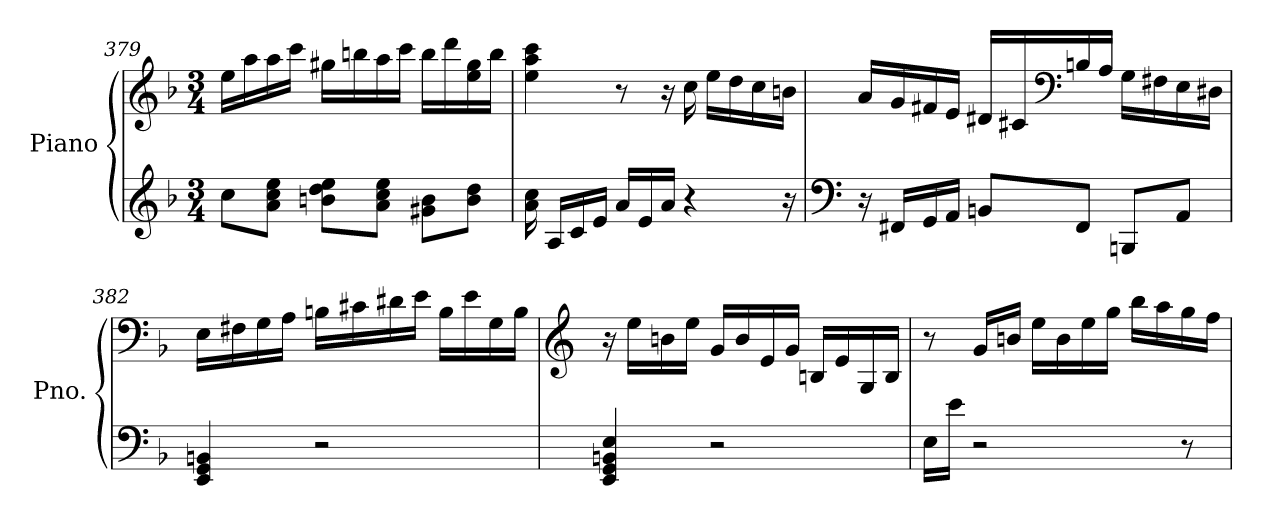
**kern	**kern
*part1	*part1
*staff2	*staff1
*I"Piano	*
*I'Pno.	*
*clefG2	*clefG2
*k[b-]	*k[b-]
*M3/4	*M3/4
=379	=379
8cc\L	16ee\LL
.	16aa\
8a\ 8cc\ 8ee\J	16aa\
.	16ccc\JJ
8bn\ 8dd\ 8ee\L	16gg#X\LL
.	16bbn\
8a\ 8cc\ 8ee\J	16aa\
.	16ccc\JJ
8g#X\ 8b\L	16bb\LL
.	16ddd\
8b\ 8dd\J	16ee\ 16gg#\
.	16bb\JJ
=380	=380
16a\ 16cc\	4ee\ 4aa\ 4ccc\
16A/LL	.
16c/	.
16e/JJ	.
16a/LL	8r
16e/	.
16a/JJ	16r
4r	16cc\
.	16ee\LL
.	16dd\
.	16cc\
16r	16bn\JJ
=381	=381
*clefF4	*
16r	16a/LL
16FF#X/LL	16g/
16GG/	16f#X/
16AA/JJ	16e/JJ
8BBn/L	16d#X/LL
.	16c#X/
*	*clefF4
8FF#/J	16Bn/
.	16A/JJ
8BBBn/L	16G\LL
.	16F#X\
8AA/J	16E\
.	16D#X\JJ
=382	=382
4EE/ 4GG/ 4BBn/	16E\LL
.	16F#X\
.	16G\
.	16A\JJ
2r	16Bn\LL
.	16c#X\
.	16d#X\
.	16e\JJ
.	16B\LL
.	16e\
.	16G\
.	16B\JJ
=383	=383
*	*clefG2
4EE/ 4GG/ 4BBn/ 4E/	16r
.	16ee\LL
.	16bn\
.	16ee\JJ
2r	16g/LL
.	16b/
.	16e/
.	16g/JJ
.	16Bn/LL
.	16e/
.	16G/
.	16B/JJ
=384	=384
16E\LL	8r
16e\JJ	.
2r	16g/LL
.	16bn/JJ
.	16ee\LL
.	16b\
.	16ee\
.	16gg\JJ
.	16bb-\LL
.	16aa\
8r	16gg\
.	16ff\JJ
=	=
*-	*-
